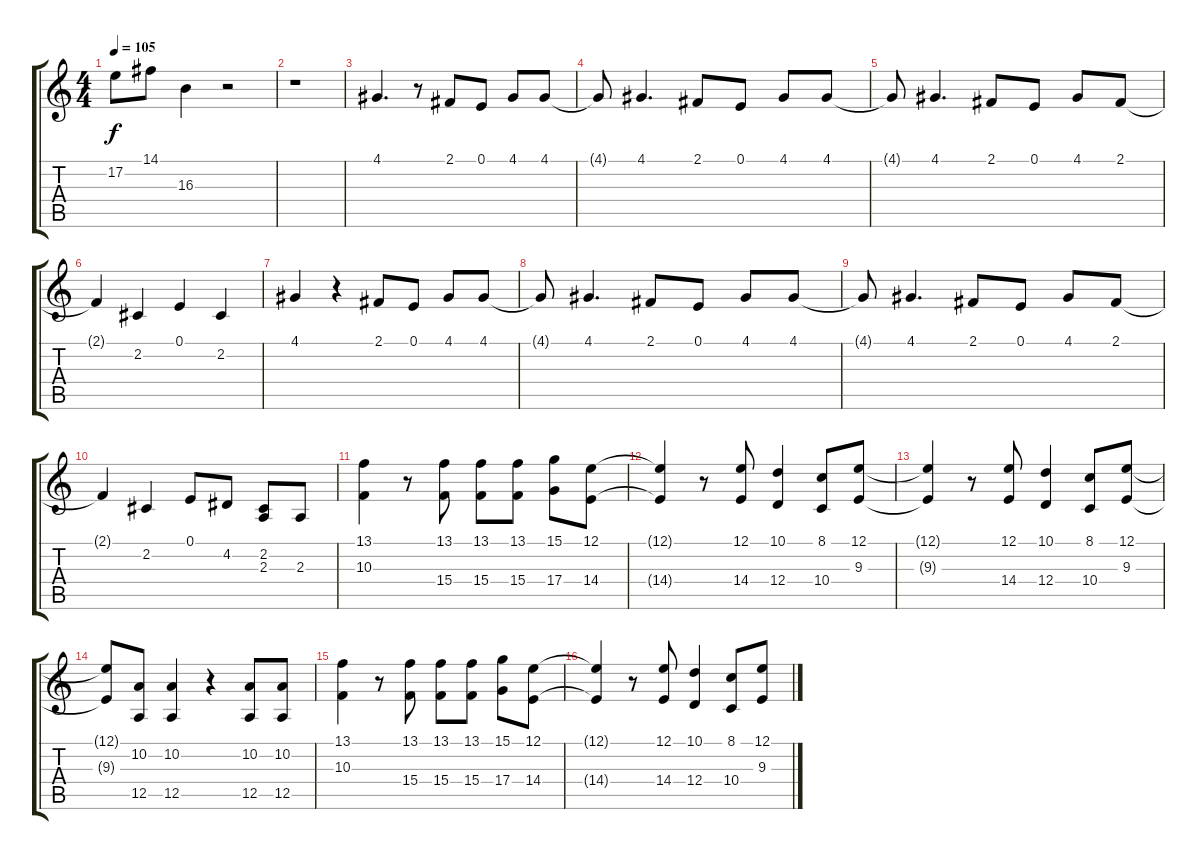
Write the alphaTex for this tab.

\track "" {instrument cello}
\staff {score tabs}
\tuning (E4 B3 G3 D3 A2 E2) {hide}
\ts (4 4)
\tempo 105
\clef g2
\ks c
17.2.8{dy f} 14.1.8 16.3.4 r.2 |
r.1 |
4.1.4{d} r.8 2.1.8 0.1.8 4.1.8 4.1.8 |
4.1{t}.8 4.1.4{d} 2.1.8 0.1.8 4.1.8 4.1.8 |
4.1{t}.8 4.1.4{d} 2.1.8 0.1.8 4.1.8 2.1.8 |
2.1{t}.4 2.2.4 0.1.4 2.2.4 |
4.1.4 r.4 2.1.8 0.1.8 4.1.8 4.1.8 |
4.1{t}.8 4.1.4{d} 2.1.8 0.1.8 4.1.8 4.1.8 |
4.1{t}.8 4.1.4{d} 2.1.8 0.1.8 4.1.8 2.1.8 |
2.1{t}.4 2.2.4 0.1.8 4.2.8 (2.2 2.3).8 2.3.8 |
(13.1 10.3).4 r.8 (13.1 15.4).8 (13.1 15.4).8 (13.1 15.4).8 (15.1 17.4).8 (12.1 14.4).8 |
(12.1{t} 14.4{t}).4 r.8 (12.1 14.4).8 (10.1 12.4).4 (8.1 10.4).8 (12.1 9.3).8 |
(12.1{t} 9.3{t}).4 r.8 (12.1 14.4).8 (10.1 12.4).4 (8.1 10.4).8 (12.1 9.3).8 |
(12.1{t} 9.3{t}).8 (10.2 12.5).8 (10.2 12.5).4 r.4 (10.2 12.5).8 (10.2 12.5).8 |
(13.1 10.3).4 r.8 (13.1 15.4).8 (13.1 15.4).8 (13.1 15.4).8 (15.1 17.4).8 (12.1 14.4).8 |
(12.1{t} 14.4{t}).4 r.8 (12.1 14.4).8 (10.1 12.4).4 (8.1 10.4).8 (12.1 9.3).8
